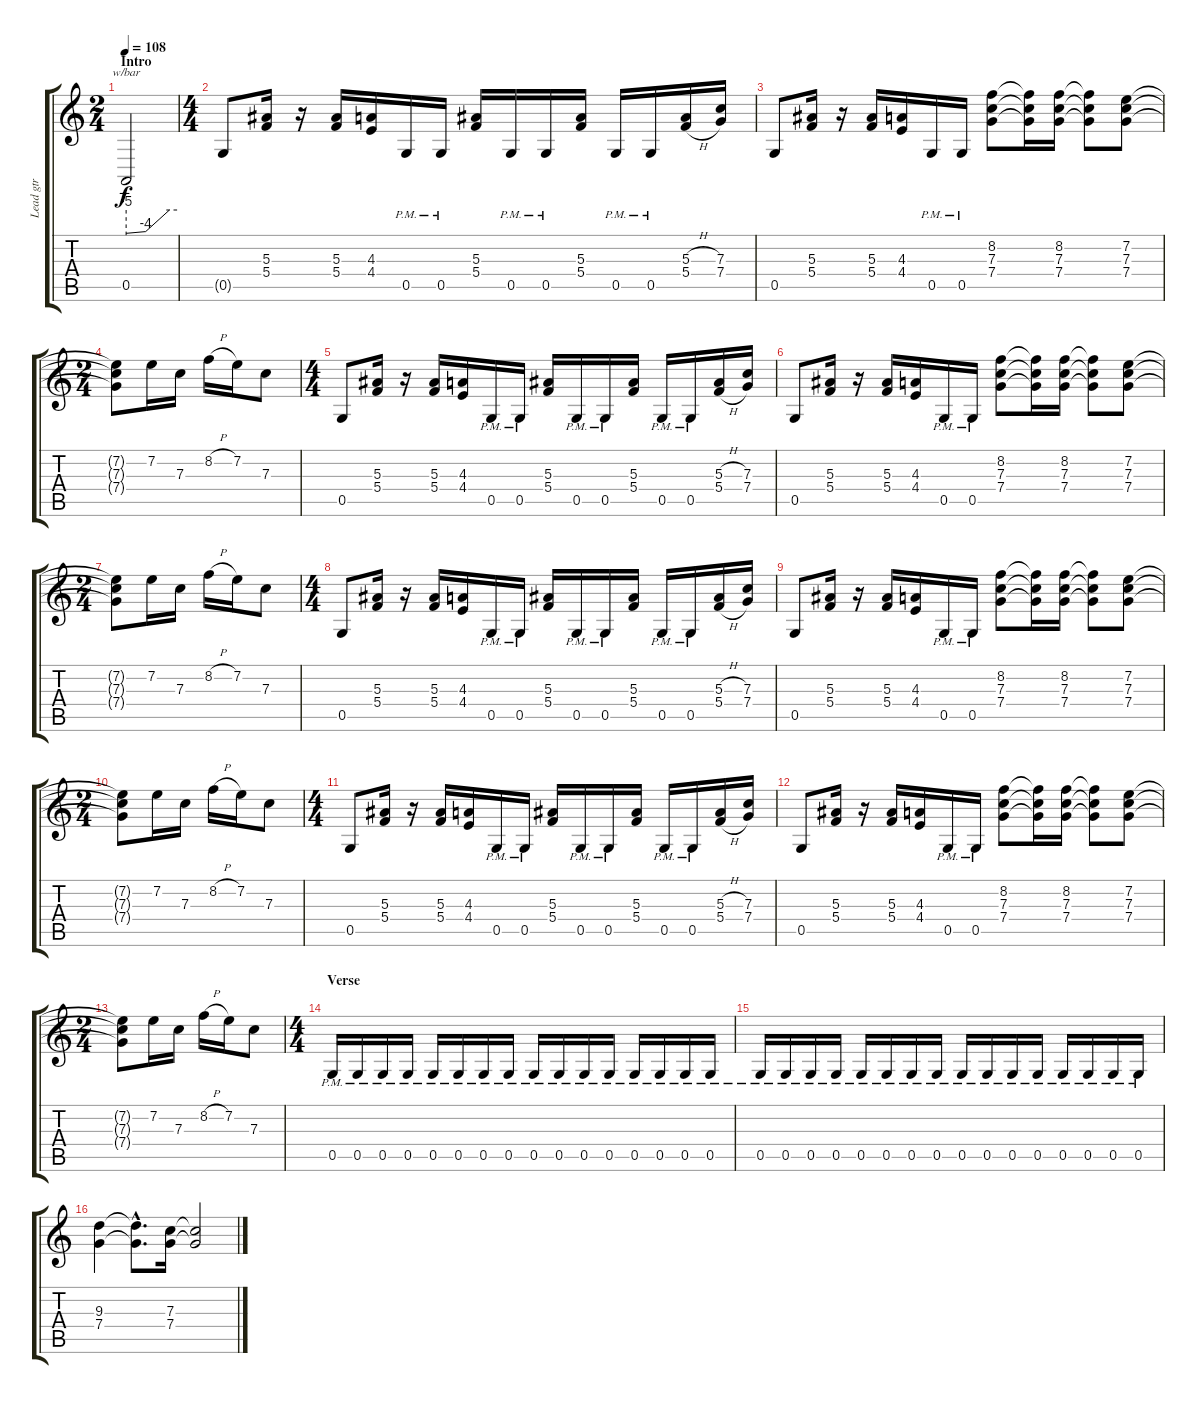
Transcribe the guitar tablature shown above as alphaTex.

\track ("Lead gtr" "Lead gtr") {instrument distortionguitar}
\staff {score tabs}
\tuning (D4 A3 F3 C3 G2 D2) {hide}
\ts (2 4)
\section ("" "Intro")
\tempo 108
\clef g2
\ks c
0.5.2{tbe (custom default 0 -20 23 -16 51 0 60 0) dy f instrument distortionguitar} |
\ts (4 4)
0.5{t}.8 (5.3 5.4).16 r.16 (5.3 5.4).16 (4.3 4.4).16 0.5{pm}.16 0.5{pm}.16 (5.3 5.4).16 0.5{pm}.16 0.5{pm}.16 (5.3 5.4).16 0.5{pm}.16 0.5{pm}.16 (5.3{h} 5.4{h}).16 (7.3 7.4).16 |
0.5.8 (5.3 5.4).16 r.16 (5.3 5.4).16 (4.3 4.4).16 0.5{pm}.16 0.5{pm}.16 (8.2 7.3 7.4).8 (8.2{t} 7.3{t} 7.4{t}).16 (8.2 7.3 7.4).16 (8.2{t} 7.3{t} 7.4{t}).8 (7.2 7.3 7.4).8 |
\ts (2 4)
(7.2{t} 7.3{t} 7.4{t}).8 7.2.16 7.3.16 8.2{h}.16 7.2.16 7.3.8 |
\ts (4 4)
0.5.8 (5.3 5.4).16 r.16 (5.3 5.4).16 (4.3 4.4).16 0.5{pm}.16 0.5{pm}.16 (5.3 5.4).16 0.5{pm}.16 0.5{pm}.16 (5.3 5.4).16 0.5{pm}.16 0.5{pm}.16 (5.3{h} 5.4{h}).16 (7.3 7.4).16 |
0.5.8 (5.3 5.4).16 r.16 (5.3 5.4).16 (4.3 4.4).16 0.5{pm}.16 0.5{pm}.16 (8.2 7.3 7.4).8 (8.2{t} 7.3{t} 7.4{t}).16 (8.2 7.3 7.4).16 (8.2{t} 7.3{t} 7.4{t}).8 (7.2 7.3 7.4).8 |
\ts (2 4)
(7.2{t} 7.3{t} 7.4{t}).8 7.2.16 7.3.16 8.2{h}.16 7.2.16 7.3.8 |
\ts (4 4)
0.5.8 (5.3 5.4).16 r.16 (5.3 5.4).16 (4.3 4.4).16 0.5{pm}.16 0.5{pm}.16 (5.3 5.4).16 0.5{pm}.16 0.5{pm}.16 (5.3 5.4).16 0.5{pm}.16 0.5{pm}.16 (5.3{h} 5.4{h}).16 (7.3 7.4).16 |
0.5.8 (5.3 5.4).16 r.16 (5.3 5.4).16 (4.3 4.4).16 0.5{pm}.16 0.5{pm}.16 (8.2 7.3 7.4).8 (8.2{t} 7.3{t} 7.4{t}).16 (8.2 7.3 7.4).16 (8.2{t} 7.3{t} 7.4{t}).8 (7.2 7.3 7.4).8 |
\ts (2 4)
(7.2{t} 7.3{t} 7.4{t}).8 7.2.16 7.3.16 8.2{h}.16 7.2.16 7.3.8 |
\ts (4 4)
0.5.8 (5.3 5.4).16 r.16 (5.3 5.4).16 (4.3 4.4).16 0.5{pm}.16 0.5{pm}.16 (5.3 5.4).16 0.5{pm}.16 0.5{pm}.16 (5.3 5.4).16 0.5{pm}.16 0.5{pm}.16 (5.3{h} 5.4{h}).16 (7.3 7.4).16 |
0.5.8 (5.3 5.4).16 r.16 (5.3 5.4).16 (4.3 4.4).16 0.5{pm}.16 0.5{pm}.16 (8.2 7.3 7.4).8 (8.2{t} 7.3{t} 7.4{t}).16 (8.2 7.3 7.4).16 (8.2{t} 7.3{t} 7.4{t}).8 (7.2 7.3 7.4).8 |
\ts (2 4)
(7.2{t} 7.3{t} 7.4{t}).8 7.2.16 7.3.16 8.2{h}.16 7.2.16 7.3.8 |
\ts (4 4)
\section ("" "Verse")
0.5{pm}.16 0.5{pm}.16 0.5{pm}.16 0.5{pm}.16 0.5{pm}.16 0.5{pm}.16 0.5{pm}.16 0.5{pm}.16 0.5{pm}.16 0.5{pm}.16 0.5{pm}.16 0.5{pm}.16 0.5{pm}.16 0.5{pm}.16 0.5{pm}.16 0.5{pm}.16 |
0.5{pm}.16 0.5{pm}.16 0.5{pm}.16 0.5{pm}.16 0.5{pm}.16 0.5{pm}.16 0.5{pm}.16 0.5{pm}.16 0.5{pm}.16 0.5{pm}.16 0.5{pm}.16 0.5{pm}.16 0.5{pm}.16 0.5{pm}.16 0.5{pm}.16 0.5{pm}.16 |
(9.3 7.4).4 (9.3{hac t} 7.4{hac t}).8{d} (7.3 7.4).16 (7.3{t} 7.4{t}).2
